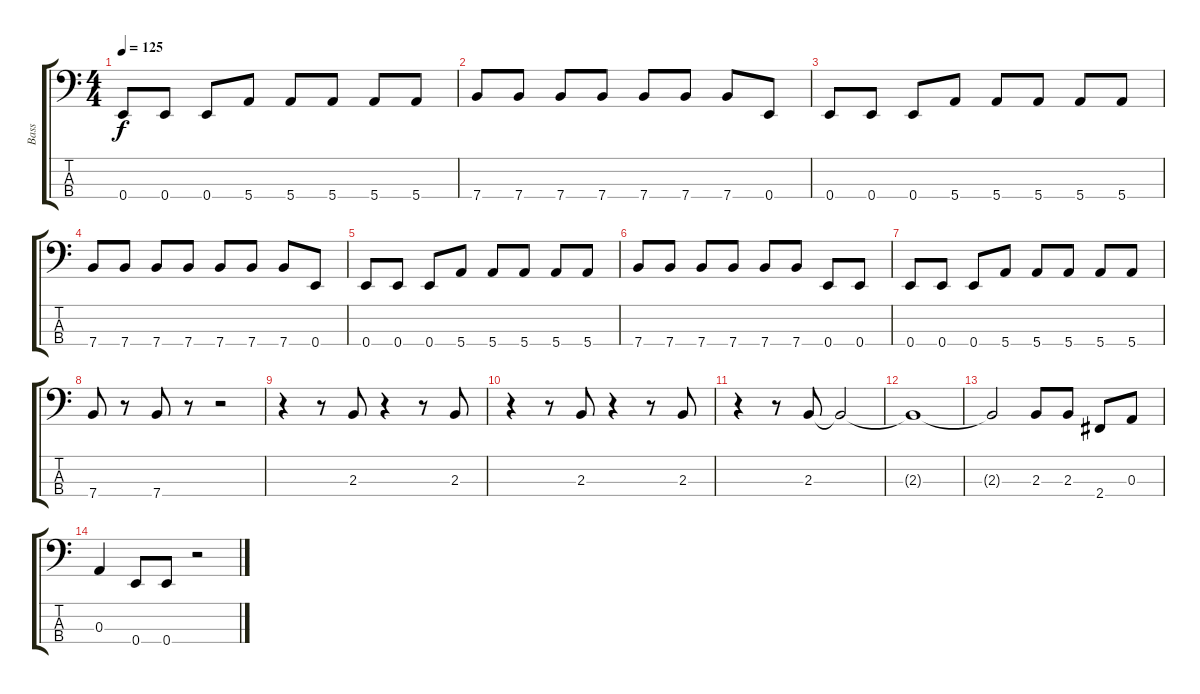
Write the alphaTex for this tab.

\track ("Bass" "Bass") {instrument slapbass1}
\staff {score tabs}
\tuning (G2 D2 A1 E1) {hide}
\ts (4 4)
\tempo 125
\clef f4
\ks c
0.4.8{dy f} 0.4.8 0.4.8 5.4.8 5.4.8 5.4.8 5.4.8 5.4.8 |
7.4.8 7.4.8 7.4.8 7.4.8 7.4.8 7.4.8 7.4.8 0.4.8 |
0.4.8 0.4.8 0.4.8 5.4.8 5.4.8 5.4.8 5.4.8 5.4.8 |
7.4.8 7.4.8 7.4.8 7.4.8 7.4.8 7.4.8 7.4.8 0.4.8 |
0.4.8 0.4.8 0.4.8 5.4.8 5.4.8 5.4.8 5.4.8 5.4.8 |
7.4.8 7.4.8 7.4.8 7.4.8 7.4.8 7.4.8 0.4.8 0.4.8 |
0.4.8 0.4.8 0.4.8 5.4.8 5.4.8 5.4.8 5.4.8 5.4.8 |
7.4.8 r.8 7.4.8 r.8 r.2 |
r.4 r.8 2.3.8 r.4 r.8 2.3.8 |
r.4 r.8 2.3.8 r.4 r.8 2.3.8 |
r.4 r.8 2.3.8 2.3{t}.2 |
2.3{t}.1 |
2.3{t}.2 2.3.8 2.3.8 2.4.8 0.3.8 |
0.3.4 0.4.8 0.4.8 r.2
